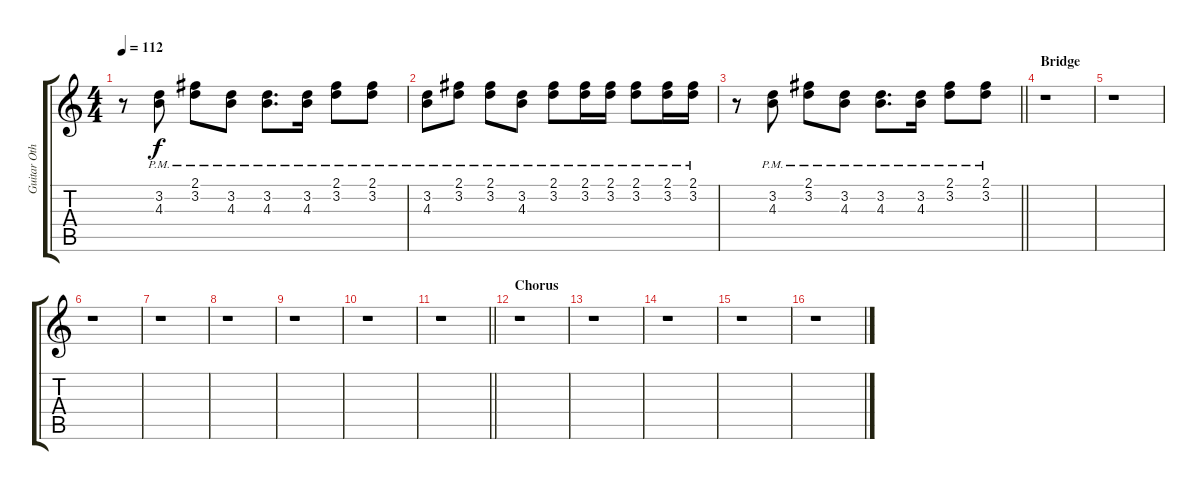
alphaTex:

\track ("Guitar Other" "Guitar Oth") {instrument electricguitarjazz}
\staff {score tabs}
\tuning (E4 B3 G3 D3 A2 E2) {hide}
\ts (4 4)
\tempo 112
\clef g2
\ks c
r.8{dy f} (3.2{pm} 4.3{pm}).8 (2.1{pm} 3.2{pm}).8 (3.2{pm} 4.3{pm}).8 (3.2{pm} 4.3{pm}).8{d} (3.2{pm} 4.3{pm}).16 (2.1{pm} 3.2{pm}).8 (2.1{pm} 3.2{pm}).8 |
(3.2{pm} 4.3{pm}).8 (2.1{pm} 3.2{pm}).8 (2.1{pm} 3.2{pm}).8 (3.2{pm} 4.3{pm}).8 (2.1{pm} 3.2{pm}).8 (2.1{pm} 3.2{pm}).16 (2.1{pm} 3.2{pm}).16 (2.1{pm} 3.2{pm}).8 (2.1{pm} 3.2{pm}).16 (2.1{pm} 3.2{pm}).16 |
\barLineRight lightlight
r.8 (3.2{pm} 4.3{pm}).8 (2.1{pm} 3.2{pm}).8 (3.2{pm} 4.3{pm}).8 (3.2{pm} 4.3{pm}).8{d} (3.2{pm} 4.3{pm}).16 (2.1{pm} 3.2{pm}).8 (2.1{pm} 3.2{pm}).8 |
\section ("" "Bridge")
r.1 |
r.1 |
r.1 |
r.1 |
r.1 |
r.1 |
r.1 |
\barLineRight lightlight
r.1 |
\section ("" "Chorus")
r.1 |
r.1 |
r.1 |
r.1 |
r.1
